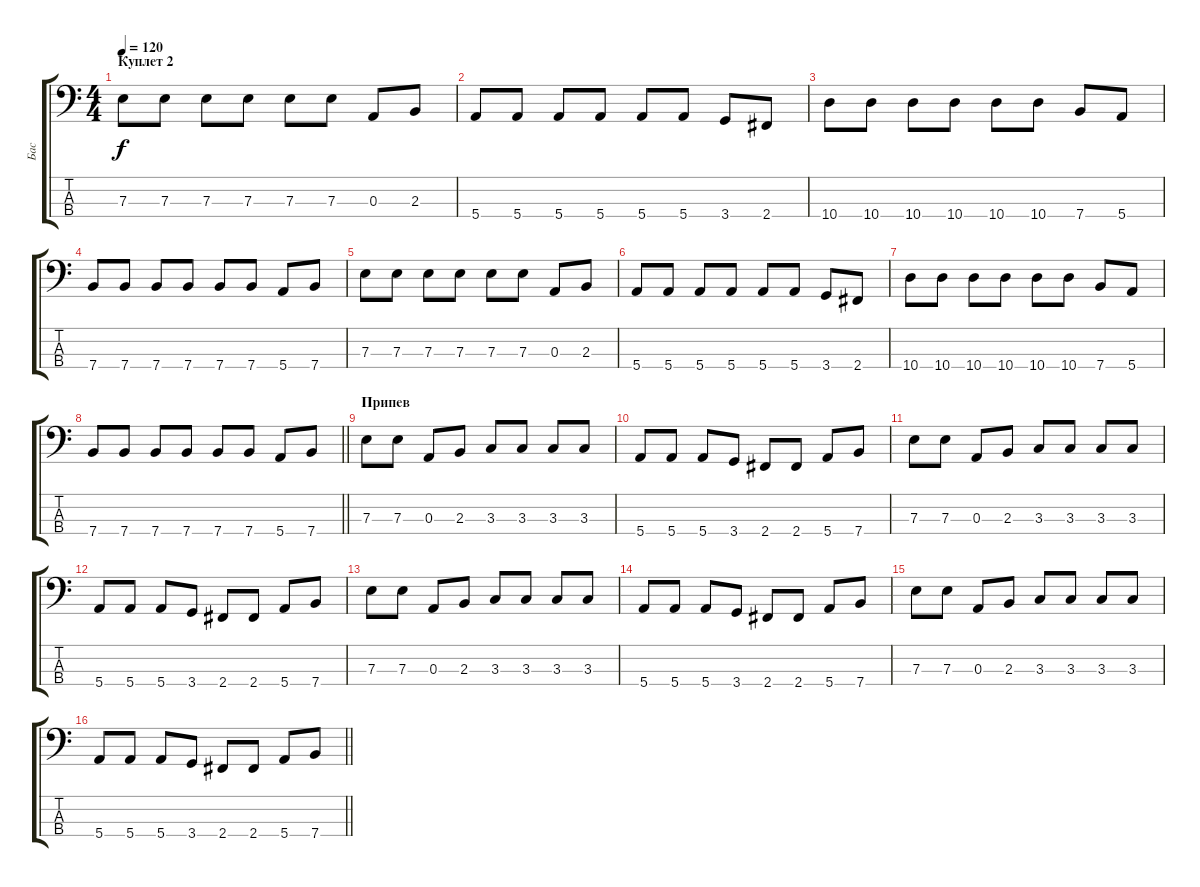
\track ("Бас" "Бас") {instrument electricbassfinger}
\staff {score tabs}
\tuning (G2 D2 A1 E1) {hide}
\ts (4 4)
\section ("" "Куплет 2")
\tempo 120
\clef f4
\ks c
7.3.8{dy f} 7.3.8 7.3.8 7.3.8 7.3.8 7.3.8 0.3.8 2.3.8 |
5.4.8 5.4.8 5.4.8 5.4.8 5.4.8 5.4.8 3.4.8 2.4.8 |
10.4.8 10.4.8 10.4.8 10.4.8 10.4.8 10.4.8 7.4.8 5.4.8 |
7.4.8 7.4.8 7.4.8 7.4.8 7.4.8 7.4.8 5.4.8 7.4.8 |
7.3.8 7.3.8 7.3.8 7.3.8 7.3.8 7.3.8 0.3.8 2.3.8 |
5.4.8 5.4.8 5.4.8 5.4.8 5.4.8 5.4.8 3.4.8 2.4.8 |
10.4.8 10.4.8 10.4.8 10.4.8 10.4.8 10.4.8 7.4.8 5.4.8 |
\barLineRight lightlight
7.4.8 7.4.8 7.4.8 7.4.8 7.4.8 7.4.8 5.4.8 7.4.8 |
\section ("" "Припев")
7.3.8 7.3.8 0.3.8 2.3.8 3.3.8 3.3.8 3.3.8 3.3.8 |
5.4.8 5.4.8 5.4.8 3.4.8 2.4.8 2.4.8 5.4.8 7.4.8 |
7.3.8 7.3.8 0.3.8 2.3.8 3.3.8 3.3.8 3.3.8 3.3.8 |
5.4.8 5.4.8 5.4.8 3.4.8 2.4.8 2.4.8 5.4.8 7.4.8 |
7.3.8 7.3.8 0.3.8 2.3.8 3.3.8 3.3.8 3.3.8 3.3.8 |
5.4.8 5.4.8 5.4.8 3.4.8 2.4.8 2.4.8 5.4.8 7.4.8 |
7.3.8 7.3.8 0.3.8 2.3.8 3.3.8 3.3.8 3.3.8 3.3.8 |
\barLineRight lightlight
5.4.8 5.4.8 5.4.8 3.4.8 2.4.8 2.4.8 5.4.8 7.4.8
